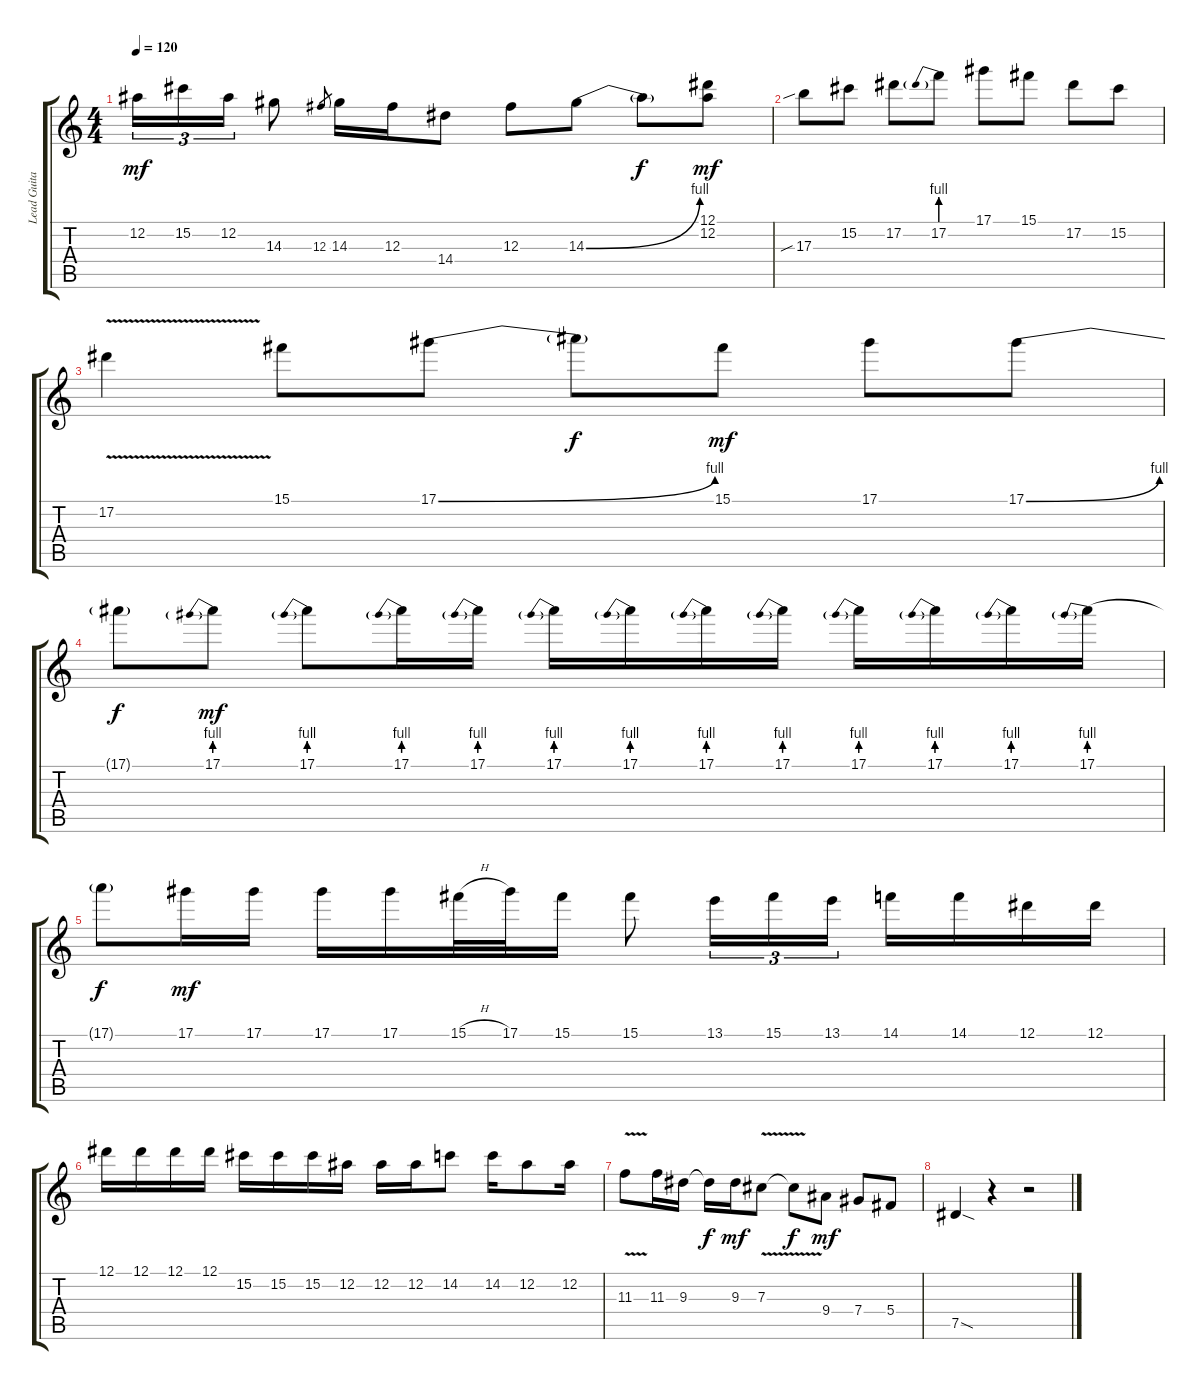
\track ("Lead Guitar" "Lead Guita") {instrument distortionguitar}
\staff {score tabs}
\tuning (Eb4 Bb3 Gb3 Db3 Ab2 Eb2) {hide}
\ts (4 4)
\tempo 120
\clef g2
\ks c
12.2.16{tu (3 2) dy mf} 15.2.16{tu (3 2)} 12.2.16{tu (3 2)} 14.3.8 12.3.8{gr} 14.3.16 12.3.16 14.4.8 12.3.8 14.3{be (bend 0 0 60 4)}.8 14.3{t}.8{dy f} (12.1 12.2).8{dy mf} |
17.3{sib}.8 15.2.8 17.2.8 17.2{be (prebend 0 4 60 4)}.8 17.1.8 15.1.8 17.2.8 15.2.8 |
17.2{v}.4 15.1.8 17.1{be (bend 0 0 60 4)}.8 17.1{t}.8{dy f} 15.1.8{dy mf} 17.1.8 17.1{be (bend 0 0 60 4)}.8 |
17.1{t}.8{dy f} 17.1{be (prebend 0 4 60 4)}.8{dy mf} 17.1{be (prebend 0 4 60 4)}.8 17.1{be (prebend 0 4 60 4)}.16 17.1{be (prebend 0 4 60 4)}.16 17.1{be (prebend 0 4 60 4)}.16 17.1{be (prebend 0 4 60 4)}.16 17.1{be (prebend 0 4 60 4)}.16 17.1{be (prebend 0 4 60 4)}.16 17.1{be (prebend 0 4 60 4)}.16 17.1{be (prebend 0 4 60 4)}.16 17.1{be (prebend 0 4 60 4)}.16 17.1{be (prebend 0 4 60 4)}.16 |
17.1{t}.8{dy f} 17.1.16{dy mf} 17.1.16 17.1.16 17.1.16 15.1{h}.32 17.1.32 15.1.16 15.1.8 13.1.16{tu (3 2)} 15.1.16{tu (3 2)} 13.1.16{tu (3 2)} 14.1.16 14.1.16 12.1.16 12.1.16 |
12.1.16 12.1.16 12.1.16 12.1.16 15.2.16 15.2.16 15.2.16 12.2.16 12.2.16 12.2.16 14.2.8 14.2.16 12.2.8 12.2.16 |
11.3{v}.8 11.3.16 9.3.16 9.3{t}.16{dy f} 9.3.16{dy mf} 7.3{v}.8 7.3{t}.8{dy f} 9.4.8{dy mf} 7.4.8 5.4.8 |
7.5{sod}.4 r.4 r.2
